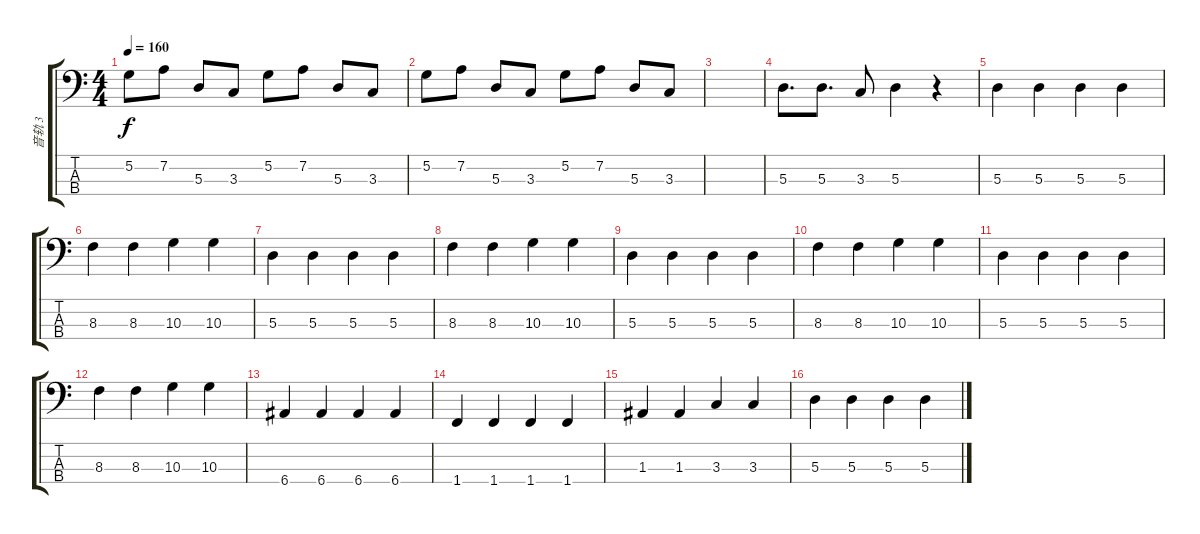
\track ("音轨 3" "音轨 3") {instrument electricbassfinger}
\staff {score tabs}
\tuning (G2 D2 A1 E1) {hide}
\ts (4 4)
\tempo 160
\clef f4
\ks c
5.2.8{dy f} 7.2.8 5.3.8 3.3.8 5.2.8 7.2.8 5.3.8 3.3.8 |
5.2.8 7.2.8 5.3.8 3.3.8 5.2.8 7.2.8 5.3.8 3.3.8 |
|
5.3.8{d} 5.3.8{d} 3.3.8 5.3.4 r.4 |
5.3.4 5.3.4 5.3.4 5.3.4 |
8.3.4 8.3.4 10.3.4 10.3.4 |
5.3.4 5.3.4 5.3.4 5.3.4 |
8.3.4 8.3.4 10.3.4 10.3.4 |
5.3.4 5.3.4 5.3.4 5.3.4 |
8.3.4 8.3.4 10.3.4 10.3.4 |
5.3.4 5.3.4 5.3.4 5.3.4 |
8.3.4 8.3.4 10.3.4 10.3.4 |
6.4.4 6.4.4 6.4.4 6.4.4 |
1.4.4 1.4.4 1.4.4 1.4.4 |
1.3.4 1.3.4 3.3.4 3.3.4 |
5.3.4 5.3.4 5.3.4 5.3.4
